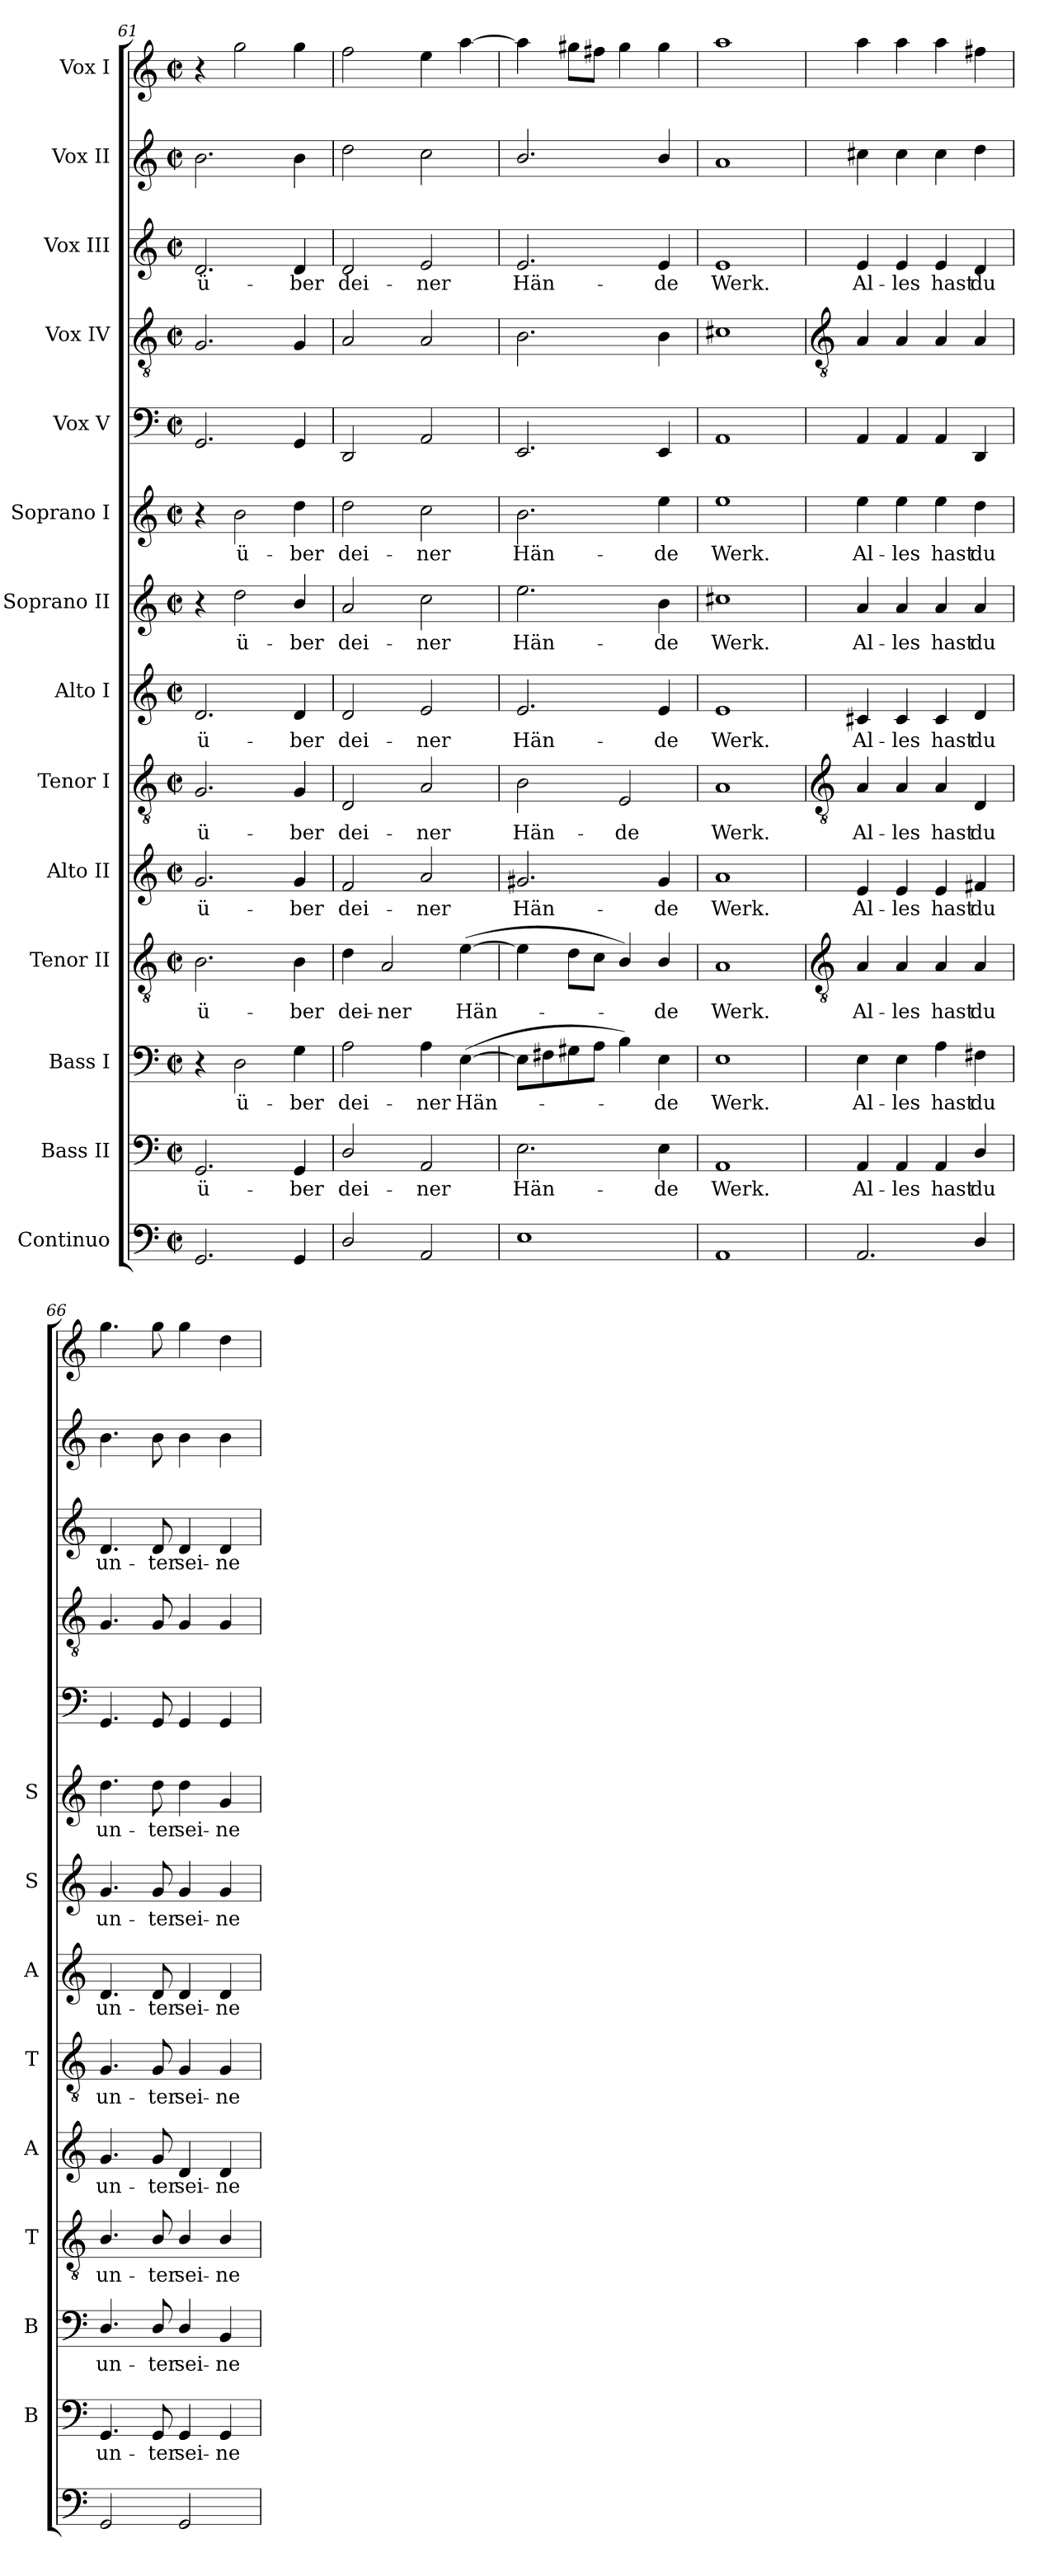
**kern	**kern	**text	**kern	**text	**kern	**text	**kern	**text	**kern	**text	**kern	**text	**kern	**text	**kern	**text	**kern	**kern	**kern	**text	**kern	**kern
*part14	*part13	*part13	*part12	*part12	*part11	*part11	*part10	*part10	*part9	*part9	*part8	*part8	*part7	*part7	*part6	*part6	*part5	*part4	*part3	*part3	*part2	*part1
*staff14	*staff13	*staff13	*staff12	*staff12	*staff11	*staff11	*staff10	*staff10	*staff9	*staff9	*staff8	*staff8	*staff7	*staff7	*staff6	*staff6	*staff5	*staff4	*staff3	*staff3	*staff2	*staff1
*I"Continuo	*I"Bass II	*	*I"Bass I	*	*I"Tenor II	*	*I"Alto II	*	*I"Tenor I	*	*I"Alto I	*	*I"Soprano II	*	*I"Soprano I	*	*I"Vox V	*I"Vox IV	*I"Vox III	*	*I"Vox II	*I"Vox I
*	*I'B	*	*I'B	*	*I'T	*	*I'A	*	*I'T	*	*I'A	*	*I'S	*	*I'S	*	*	*	*	*	*	*
*clefF4	*clefF4	*	*clefF4	*	*clefGv2	*	*clefG2	*	*clefGv2	*	*clefG2	*	*clefG2	*	*clefG2	*	*clefF4	*clefGv2	*clefG2	*	*clefG2	*clefG2
*k[]	*k[]	*	*k[]	*	*k[]	*	*k[]	*	*k[]	*	*k[]	*	*k[]	*	*k[]	*	*k[]	*k[]	*k[]	*	*k[]	*k[]
*C:	*C:	*	*C:	*	*C:	*	*C:	*	*C:	*	*C:	*	*C:	*	*C:	*	*C:	*C:	*C:	*	*C:	*C:
*M2/2	*M2/2	*	*M2/2	*	*M2/2	*	*M2/2	*	*M2/2	*	*M2/2	*	*M2/2	*	*M2/2	*	*M2/2	*M2/2	*M2/2	*	*M2/2	*M2/2
*met(c|)	*met(c|)	*	*met(c|)	*	*met(c|)	*	*met(c|)	*	*met(c|)	*	*met(c|)	*	*met(c|)	*	*met(c|)	*	*met(c|)	*met(c|)	*met(c|)	*	*met(c|)	*met(c|)
=61	=61	=61	=61	=61	=61	=61	=61	=61	=61	=61	=61	=61	=61	=61	=61	=61	=61	=61	=61	=61	=61	=61
!	!	!LO:LY:b	!	!	!	!LO:LY:b	!	!LO:LY:b	!	!LO:LY:b	!	!LO:LY:b	!	!	!	!	!	!	!	!LO:LY:b	!	!
2.GG	2.GG	ü-	4r	.	2.B	ü-	2.g	ü-	2.G	ü-	2.d	ü-	4r	.	4r	.	2.GG	2.G	2.d	ü-	2.b	4r
!	!	!	!	!LO:LY:b	!	!	!	!	!	!	!	!	!	!LO:LY:b	!	!LO:LY:b	!	!	!	!	!	!
.	.	.	2D	ü-	.	.	.	.	.	.	.	.	2dd	ü-	2b	ü-	.	.	.	.	.	2gg
!	!	!LO:LY:b	!	!LO:LY:b	!	!LO:LY:b	!	!LO:LY:b	!	!LO:LY:b	!	!LO:LY:b	!	!LO:LY:b	!	!LO:LY:b	!	!	!	!LO:LY:b	!	!
4GG	4GG	-ber	4G	-ber	4B	-ber	4g	-ber	4G	-ber	4d	-ber	4b/	-ber	4dd	-ber	4GG	4G	4d	-ber	4b	4gg
=62	=62	=62	=62	=62	=62	=62	=62	=62	=62	=62	=62	=62	=62	=62	=62	=62	=62	=62	=62	=62	=62	=62
!	!	!LO:LY:b	!	!LO:LY:b	!	!LO:LY:b	!	!LO:LY:b	!	!LO:LY:b	!	!LO:LY:b	!	!LO:LY:b	!	!LO:LY:b	!	!	!	!LO:LY:b	!	!
2D/	2D/	dei-	2A	dei-	4d	dei-	2f	dei-	2D	dei-	2d	dei-	2a	dei-	2dd	dei-	2DD	2A	2d	dei-	2dd	2ff
!	!	!	!	!	!	!LO:LY:b	!	!	!	!	!	!	!	!	!	!	!	!	!	!	!	!
.	.	.	.	.	2A	-ner	.	.	.	.	.	.	.	.	.	.	.	.	.	.	.	.
!	!	!LO:LY:b	!	!LO:LY:b	!	!	!	!LO:LY:b	!	!LO:LY:b	!	!LO:LY:b	!	!LO:LY:b	!	!LO:LY:b	!	!	!	!LO:LY:b	!	!
2AA	2AA	-ner	4A	-ner	.	.	2a	-ner	2A	-ner	2e	-ner	2cc	-ner	2cc	-ner	2AA	2A	2e	-ner	2cc	4ee
!	!	!	!	!LO:LY:b	!	!LO:LY:b	!	!	!	!	!	!	!	!	!	!	!	!	!	!	!	!
.	.	.	(>[4E	Hän-	(>[4e	Hän-	.	.	.	.	.	.	.	.	.	.	.	.	.	.	.	[4aa
=63	=63	=63	=63	=63	=63	=63	=63	=63	=63	=63	=63	=63	=63	=63	=63	=63	=63	=63	=63	=63	=63	=63
!	!	!LO:LY:b	!	!	!	!	!	!LO:LY:b	!	!LO:LY:b	!	!LO:LY:b	!	!LO:LY:b	!	!LO:LY:b	!	!	!	!LO:LY:b	!	!
1E	2.E	Hän-	8EL]	.	4e]	.	2.g#X	Hän-	2B	Hän-	2.e	Hän-	2.ee	Hän-	2.b	Hän-	2.EE	2.B	2.e	Hän-	2.b/	4aa]
.	.	.	8F#X	.	.	.	.	.	.	.	.	.	.	.	.	.	.	.	.	.	.	.
.	.	.	8G#X	.	8dL	.	.	.	.	.	.	.	.	.	.	.	.	.	.	.	.	8gg#XL
.	.	.	8AJ	.	8cJ	.	.	.	.	.	.	.	.	.	.	.	.	.	.	.	.	8ff#XJ
!	!	!	!	!	!	!	!	!	!	!LO:LY:b	!	!	!	!	!	!	!	!	!	!	!	!
.	.	.	4B)	.	4B/)	.	.	.	2E	-de	.	.	.	.	.	.	.	.	.	.	.	4gg#
!	!	!LO:LY:b	!	!LO:LY:b	!	!LO:LY:b	!	!LO:LY:b	!	!	!	!LO:LY:b	!	!LO:LY:b	!	!LO:LY:b	!	!	!	!LO:LY:b	!	!
.	4E	-de	4E	de	4B/	de	4g#	-de	.	.	4e	-de	4b	-de	4ee	-de	4EE	4B	4e	-de	4b/	4gg#
=64	=64	=64	=64	=64	=64	=64	=64	=64	=64	=64	=64	=64	=64	=64	=64	=64	=64	=64	=64	=64	=64	=64
!	!	!LO:LY:b	!	!LO:LY:b	!	!LO:LY:b	!	!LO:LY:b	!	!LO:LY:b	!	!LO:LY:b	!	!LO:LY:b	!	!LO:LY:b	!	!	!	!LO:LY:b	!	!
1AA	1AA	Werk.	1E	Werk.	1A	Werk.	1a	Werk.	1A	Werk.	1e	Werk.	1cc#X	Werk.	1ee	Werk.	1AA	1c#X	1e	Werk.	1a	1aa
!!LO:LB:g=z
=65	=65	=65	=65	=65	=65	=65	=65	=65	=65	=65	=65	=65	=65	=65	=65	=65	=65	=65	=65	=65	=65	=65
*	*	*	*	*	*clefGv2	*	*	*	*clefGv2	*	*	*	*	*	*	*	*	*clefGv2	*	*	*	*
!	!	!LO:LY:b	!	!LO:LY:b	!	!LO:LY:b	!	!LO:LY:b	!	!LO:LY:b	!	!LO:LY:b	!	!LO:LY:b	!	!LO:LY:b	!	!	!	!LO:LY:b	!	!
2.AA	4AA	Al-	4E	Al-	4A	Al-	4e	Al-	4A	Al-	4c#X	Al-	4a	Al-	4ee	Al-	4AA	4A	4e	Al-	4cc#X	4aa
!	!	!LO:LY:b	!	!LO:LY:b	!	!LO:LY:b	!	!LO:LY:b	!	!LO:LY:b	!	!LO:LY:b	!	!LO:LY:b	!	!LO:LY:b	!	!	!	!LO:LY:b	!	!
.	4AA	-les	4E	-les	4A	-les	4e	-les	4A	-les	4c#	-les	4a	-les	4ee	-les	4AA	4A	4e	-les	4cc#	4aa
!	!	!LO:LY:b	!	!LO:LY:b	!	!LO:LY:b	!	!LO:LY:b	!	!LO:LY:b	!	!LO:LY:b	!	!LO:LY:b	!	!LO:LY:b	!	!	!	!LO:LY:b	!	!
.	4AA	hast	4A	hast	4A	hast	4e	hast	4A	hast	4c#	hast	4a	hast	4ee	hast	4AA	4A	4e	hast	4cc#	4aa
!	!	!LO:LY:b	!	!LO:LY:b	!	!LO:LY:b	!	!LO:LY:b	!	!LO:LY:b	!	!LO:LY:b	!	!LO:LY:b	!	!LO:LY:b	!	!	!	!LO:LY:b	!	!
4D/	4D/	du	4F#X	du	4A	du	4f#X	du	4D	du	4d	du	4a	du	4dd	du	4DD	4A	4d	du	4dd	4ff#X
=66	=66	=66	=66	=66	=66	=66	=66	=66	=66	=66	=66	=66	=66	=66	=66	=66	=66	=66	=66	=66	=66	=66
!	!	!LO:LY:b	!	!LO:LY:b	!	!LO:LY:b	!	!LO:LY:b	!	!LO:LY:b	!	!LO:LY:b	!	!LO:LY:b	!	!LO:LY:b	!	!	!	!LO:LY:b	!	!
2GG	4.GG	un-	4.D/	un-	4.B/	un-	4.g	un-	4.G	un-	4.d	un-	4.g	un-	4.dd	un-	4.GG	4.G	4.d	un-	4.b	4.gg
!	!	!LO:LY:b	!	!LO:LY:b	!	!LO:LY:b	!	!LO:LY:b	!	!LO:LY:b	!	!LO:LY:b	!	!LO:LY:b	!	!LO:LY:b	!	!	!	!LO:LY:b	!	!
.	8GG	-ter	8D/	-ter	8B/	-ter	8g	-ter	8G	-ter	8d	-ter	8g	-ter	8dd	-ter	8GG	8G	8d	-ter	8b	8gg
!	!	!LO:LY:b	!	!LO:LY:b	!	!LO:LY:b	!	!LO:LY:b	!	!LO:LY:b	!	!LO:LY:b	!	!LO:LY:b	!	!LO:LY:b	!	!	!	!LO:LY:b	!	!
2GG	4GG	sei-	4D/	sei-	4B/	sei-	4d	sei-	4G	sei-	4d	sei-	4g	sei-	4dd	sei-	4GG	4G	4d	sei-	4b	4gg
!	!	!LO:LY:b	!	!LO:LY:b	!	!LO:LY:b	!	!LO:LY:b	!	!LO:LY:b	!	!LO:LY:b	!	!LO:LY:b	!	!LO:LY:b	!	!	!	!LO:LY:b	!	!
.	4GG	-ne	4BB	-ne	4B/	-ne	4d	-ne	4G	-ne	4d	-ne	4g	-ne	4g	-ne	4GG	4G	4d	-ne	4b	4dd
=	=	=	=	=	=	=	=	=	=	=	=	=	=	=	=	=	=	=	=	=	=	=
*-	*-	*-	*-	*-	*-	*-	*-	*-	*-	*-	*-	*-	*-	*-	*-	*-	*-	*-	*-	*-	*-	*-
